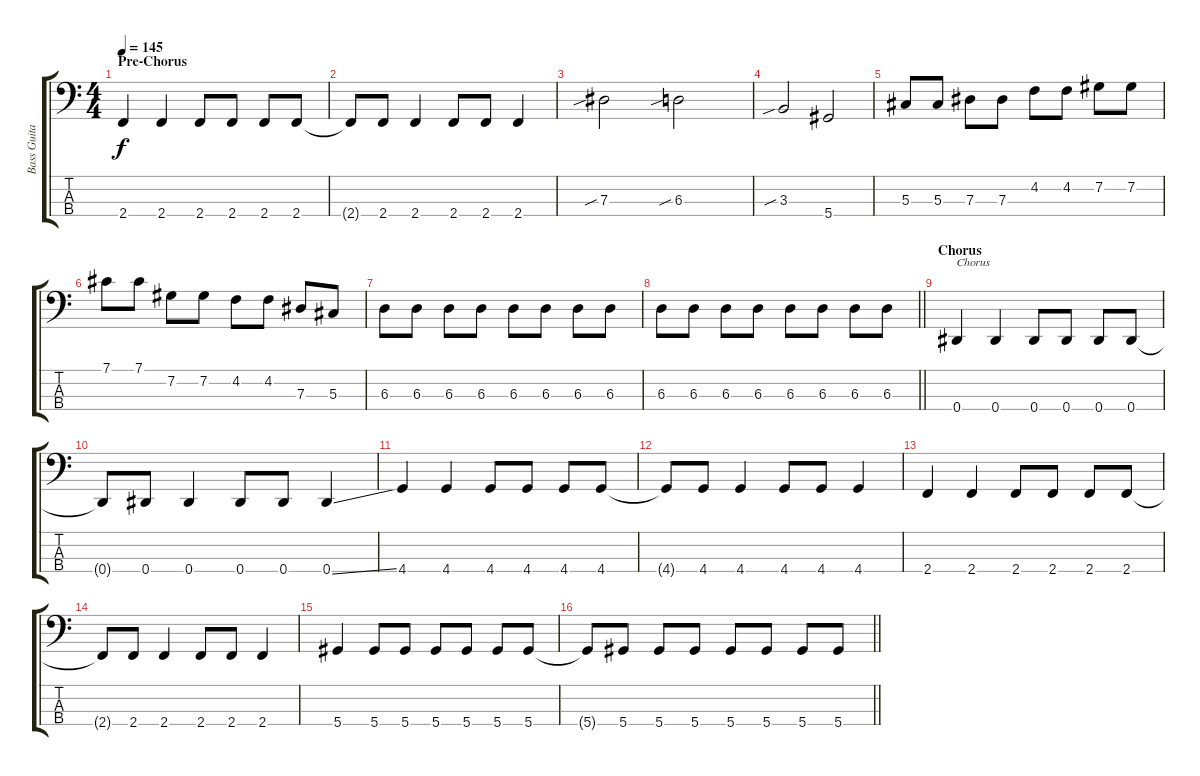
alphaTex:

\track ("Bass Guitar (Gosh)" "Bass Guita") {instrument electricbassfinger}
\staff {score tabs}
\tuning (Gb2 Db2 Ab1 Eb1) {hide}
\ts (4 4)
\section ("" "Pre-Chorus")
\tempo 145
\clef f4
\ks c
2.4.4{dy f} 2.4.4 2.4.8 2.4.8 2.4.8 2.4.8 |
2.4{t}.8 2.4.8 2.4.4 2.4.8 2.4.8 2.4.4 |
7.3{sib}.2 6.3{sib}.2 |
3.3{sib}.2 5.4.2 |
5.3.8 5.3.8 7.3.8 7.3.8 4.2.8 4.2.8 7.2.8 7.2.8 |
7.1.8 7.1.8 7.2.8 7.2.8 4.2.8 4.2.8 7.3.8 5.3.8 |
6.3.8 6.3.8 6.3.8 6.3.8 6.3.8 6.3.8 6.3.8 6.3.8 |
\barLineRight lightlight
6.3.8 6.3.8 6.3.8 6.3.8 6.3.8 6.3.8 6.3.8 6.3.8 |
\section ("" "Chorus")
0.4.4{txt "Chorus"} 0.4.4 0.4.8 0.4.8 0.4.8 0.4.8 |
0.4{t}.8 0.4.8 0.4.4 0.4.8 0.4.8 0.4{ss}.4 |
4.4.4 4.4.4 4.4.8 4.4.8 4.4.8 4.4.8 |
4.4{t}.8 4.4.8 4.4.4 4.4.8 4.4.8 4.4.4 |
2.4.4 2.4.4 2.4.8 2.4.8 2.4.8 2.4.8 |
2.4{t}.8 2.4.8 2.4.4 2.4.8 2.4.8 2.4.4 |
5.4.4 5.4.8 5.4.8 5.4.8 5.4.8 5.4.8 5.4.8 |
\barLineRight lightlight
5.4{t}.8 5.4.8 5.4.8 5.4.8 5.4.8 5.4.8 5.4.8 5.4.8
